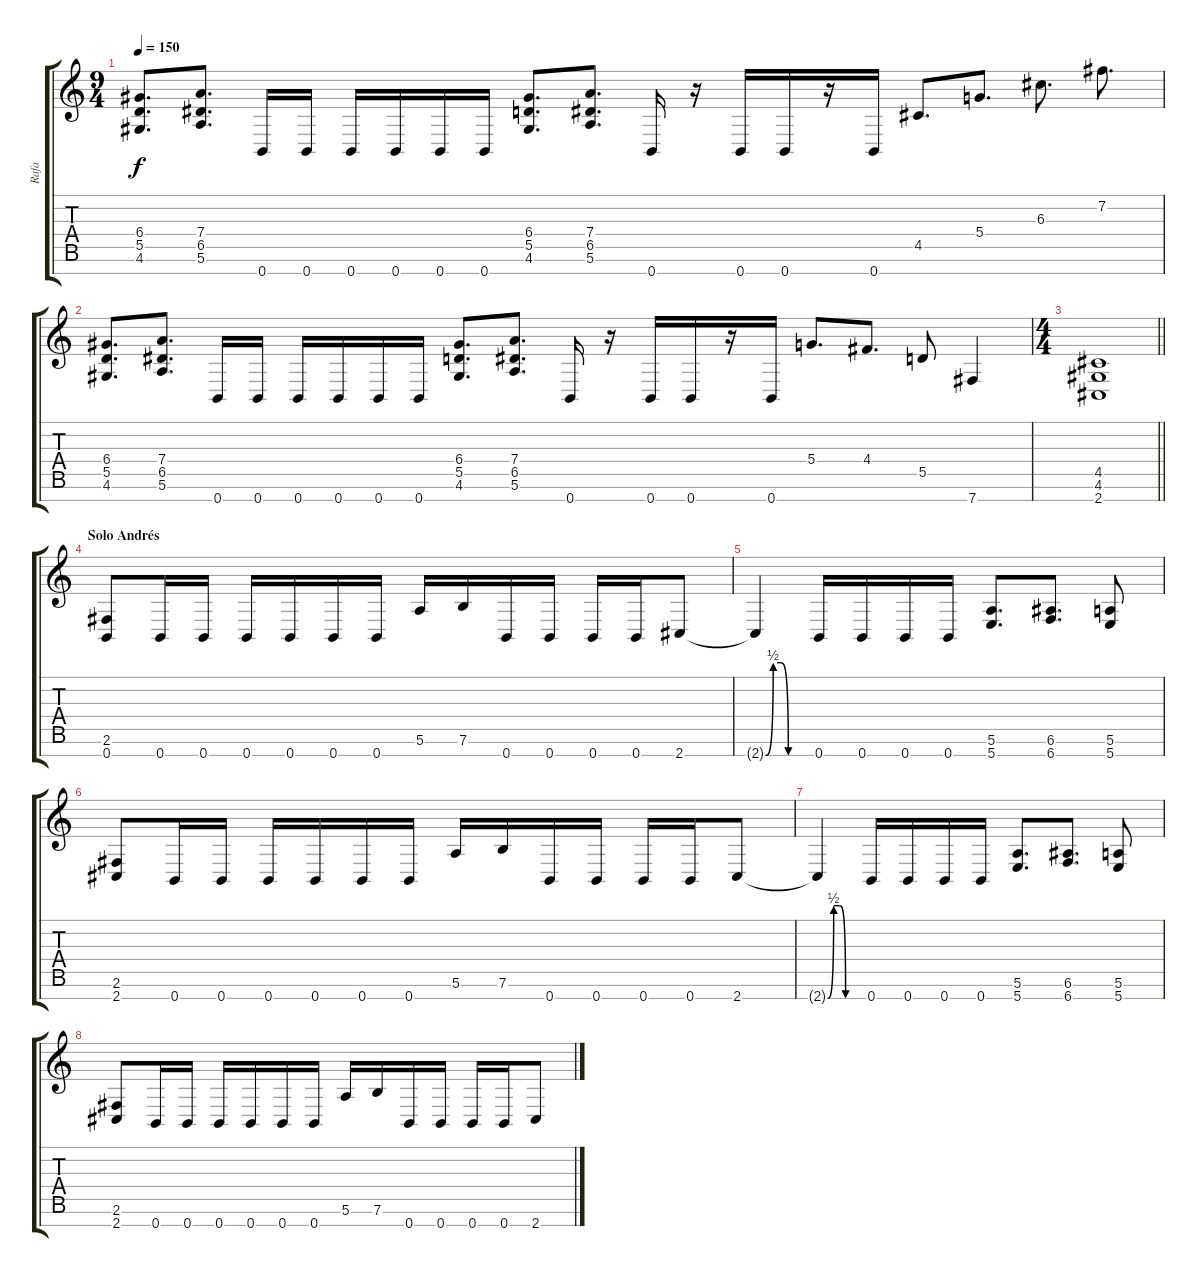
\track ("Rafa" "Rafa") {instrument distortionguitar}
\staff {score tabs}
\tuning (E4 B3 G3 D3 A2 E2 B1) {hide}
\ts (9 4)
\tempo 150
\clef g2
\ks c
(6.4 5.5 4.6).8{d dy f} (7.4 6.5 5.6).8{d} 0.7.16 0.7.16 0.7.16 0.7.16 0.7.16 0.7.16 (6.4 5.5 4.6).8{d} (7.4 6.5 5.6).8{d} 0.7.16 r.16 0.7.16 0.7.16 r.16 0.7.16 4.5.8{d} 5.4.8{d} 6.3.8{d} 7.2.8{d} |
(6.4 5.5 4.6).8{d} (7.4 6.5 5.6).8{d} 0.7.16 0.7.16 0.7.16 0.7.16 0.7.16 0.7.16 (6.4 5.5 4.6).8{d} (7.4 6.5 5.6).8{d} 0.7.16 r.16 0.7.16 0.7.16 r.16 0.7.16 5.4.8{d} 4.4.8{d} 5.5.8 7.7.4 |
\ts (4 4)
\barLineRight lightlight
(4.5 4.6 2.7).1 |
\section ("" "Solo Andrés")
(2.6 0.7).8 0.7.16 0.7.16 0.7.16 0.7.16 0.7.16 0.7.16 5.6.16 7.6.16 0.7.16 0.7.16 0.7.16 0.7.16 2.7.8 |
2.7{be (custom 0 0 10 2 20 2 30 0 60 0) t}.4 0.7.16 0.7.16 0.7.16 0.7.16 (5.6 5.7).8{d} (6.6 6.7).8{d} (5.6 5.7).8 |
(2.6 2.7).8 0.7.16 0.7.16 0.7.16 0.7.16 0.7.16 0.7.16 5.6.16 7.6.16 0.7.16 0.7.16 0.7.16 0.7.16 2.7.8 |
2.7{be (custom 0 0 10 2 20 2 30 0 60 0) t}.4 0.7.16 0.7.16 0.7.16 0.7.16 (5.6 5.7).8{d} (6.6 6.7).8{d} (5.6 5.7).8 |
(2.6 2.7).8 0.7.16 0.7.16 0.7.16 0.7.16 0.7.16 0.7.16 5.6.16 7.6.16 0.7.16 0.7.16 0.7.16 0.7.16 2.7.8
